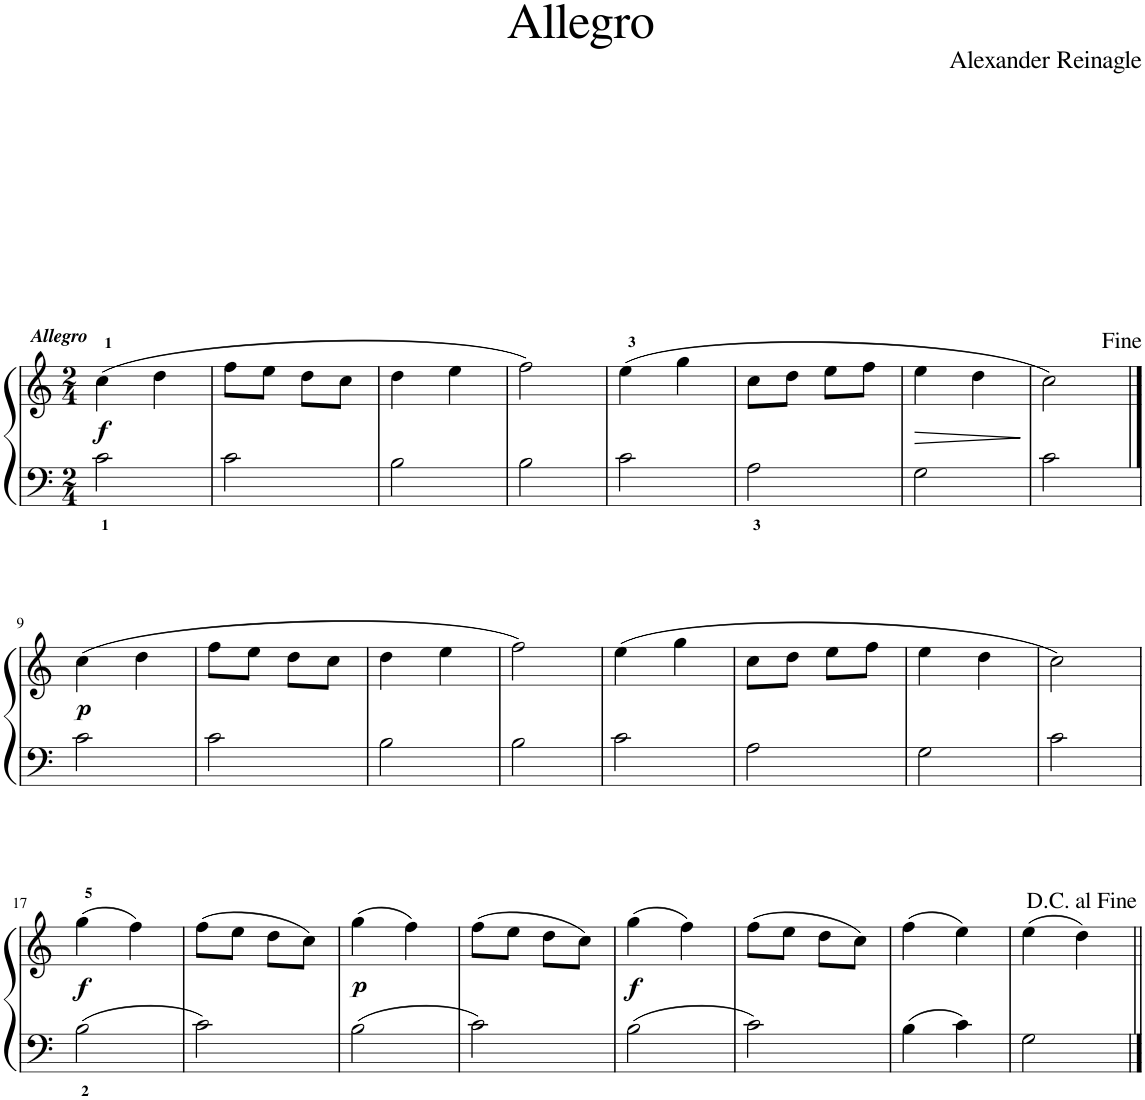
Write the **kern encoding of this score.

**kern	**kern	**dynam
*part1	*part1	*part1
*staff2	*staff1	*staff1/2
*I"Piano	*	*
*I'Pno.	*	*
*clefF4	*clefG2	*
*k[]	*k[]	*
*M2/4	*M2/4	*
=1	=1	=1
!	!LO:TX:a:Bi:t=Allegro	!
!	!	!LO:DY:b
2c<\	(4cc\	f
.	4dd\	.
=2	=2	=2
2c\	8ff\L	.
.	8ee\J	.
.	8dd\L	.
.	8cc\J	.
=3	=3	=3
2B\	4dd\	.
.	4ee\	.
=4	=4	=4
2B\	2ff\)	.
=5	=5	=5
2c\	(4ee\	.
.	4gg\	.
=6	=6	=6
2A<\	8cc\L	.
.	8dd\J	.
.	8ee\L	.
.	8ff\J	.
=7	=7	=7
!	!	!LO:HP:b
2G\	4ee\	>
.	4dd\	.
.	.	]
=8	=8	=8
2c\	2cc\)	.
!!LO:LB:g=z
==9	==9	==9
!	!	!LO:DY:b
2c\	(4cc\	p
.	4dd\	.
=10	=10	=10
2c\	8ff\L	.
.	8ee\J	.
.	8dd\L	.
.	8cc\J	.
=11	=11	=11
2B\	4dd\	.
.	4ee\	.
=12	=12	=12
2B\	2ff\)	.
=13	=13	=13
2c\	(4ee\	.
.	4gg\	.
=14	=14	=14
2A\	8cc\L	.
.	8dd\J	.
.	8ee\L	.
.	8ff\J	.
=15	=15	=15
2G\	4ee\	.
.	4dd\	.
=16	=16	=16
2c\	2cc\)	.
!!LO:LB:g=z
=17	=17	=17
!	!	!LO:DY:b
2B<\	(4gg\	f
.	4ff\)	.
=18	=18	=18
2c\	(8ff\L	.
.	8ee\J	.
.	8dd\L	.
.	8cc\J)	.
=19	=19	=19
!	!	!LO:DY:b
2B\	(4gg\	p
.	4ff\)	.
=20	=20	=20
2c\	(8ff\L	.
.	8ee\J	.
.	8dd\L	.
.	8cc\J)	.
=21	=21	=21
!	!	!LO:DY:b
2B\	(4gg\	f
.	4ff\)	.
=22	=22	=22
2c\	(8ff\L	.
.	8ee\J	.
.	8dd\L	.
.	8cc\J)	.
=23	=23	=23
4B\	(4ff\	.
4c\	4ee\)	.
=24	=24	=24
2G\	(4ee\	.
.	4dd\)	.
=||	=||	=||
*-	*-	*-
